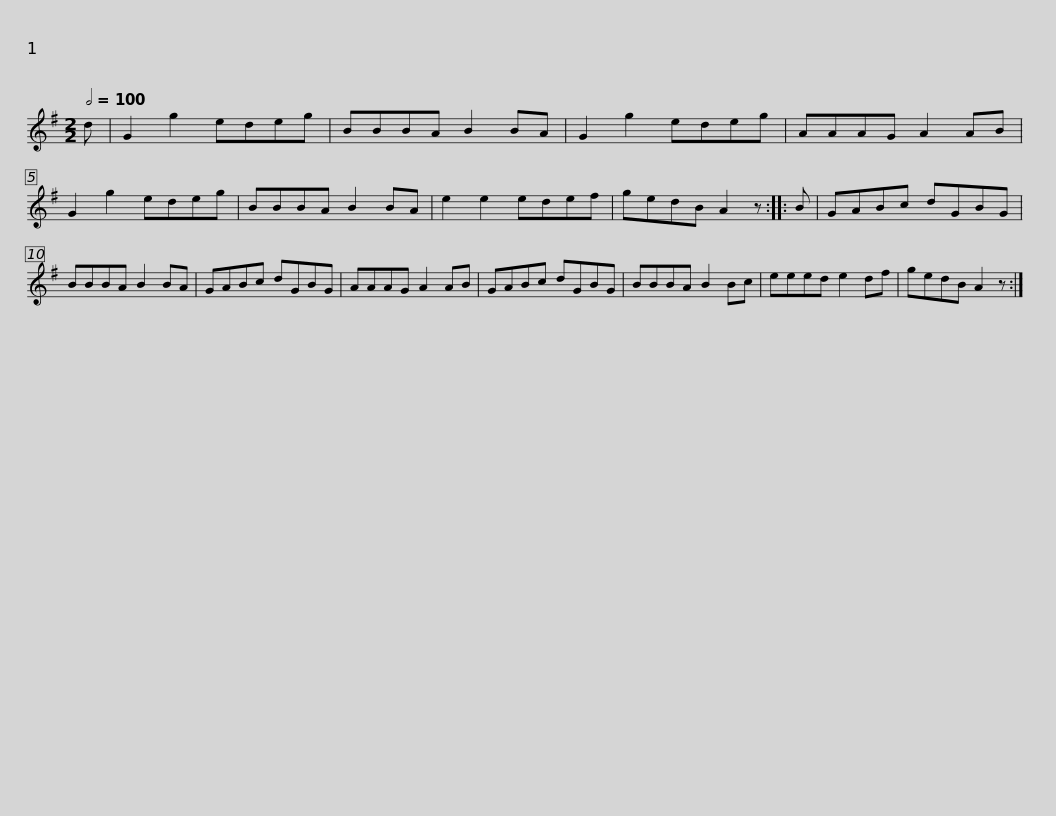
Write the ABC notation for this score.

X:1
L:1/8
Q:1/2=100
M:2/2
I:linebreak $
K:none
V:1 treble transpose="8 "
V:1
[K:G] d | G2 g2 edeg | BBBA B2 BA | G2 g2 edeg | AAAG A2 AB | %5
 G2 g2 edeg | BBBA B2 BA |$ e2 e2 edef | gedB A2 z :: B | %10
 GABc dGBG | BBBA B2 BA | GABc dGBG | AAAG A2 AB |$ GABc dGBG | %15
 BBBA B2 Bc | eeed e2 df | gedB A2 z :| %18
